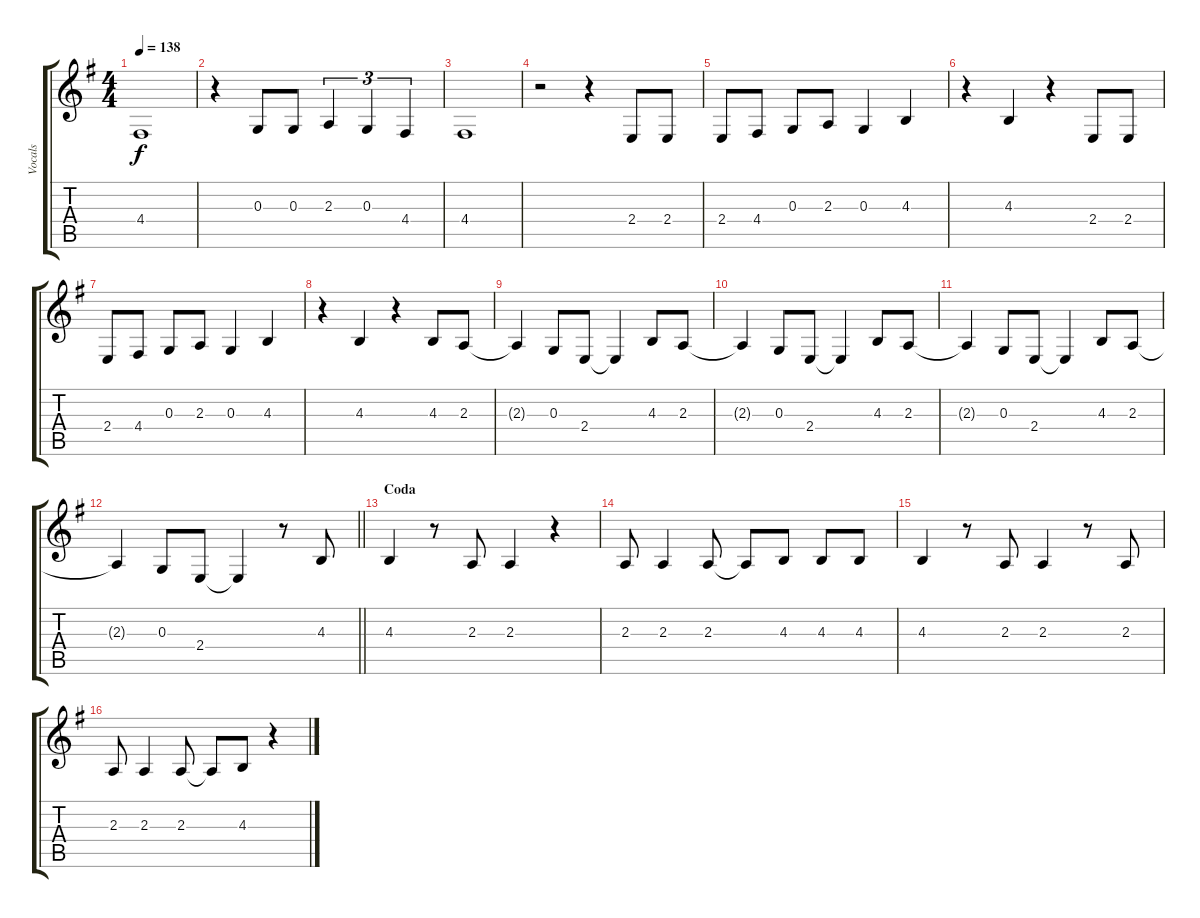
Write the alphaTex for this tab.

\track ("Vocals" "Vocals") {instrument altosax bank 255}
\staff {score tabs}
\tuning (E4 B3 G3 D3 A2 E2) {hide}
\ts (4 4)
\tempo 138
\clef g2
\ks g
4.4.1{dy f} |
r.4 0.3.8 0.3.8 2.3.4{tu (3 2)} 0.3.4{tu (3 2)} 4.4.4{tu (3 2)} |
4.4.1 |
r.2 r.4 2.4.8 2.4.8 |
2.4.8 4.4.8 0.3.8 2.3.8 0.3.4 4.3.4 |
r.4 4.3.4 r.4 2.4.8 2.4.8 |
2.4.8 4.4.8 0.3.8 2.3.8 0.3.4 4.3.4 |
r.4 4.3.4 r.4 4.3.8 2.3.8 |
2.3{t}.4 0.3.8 2.4.8 2.4{t}.4 4.3.8 2.3.8 |
2.3{t}.4 0.3.8 2.4.8 2.4{t}.4 4.3.8 2.3.8 |
2.3{t}.4 0.3.8 2.4.8 2.4{t}.4 4.3.8 2.3.8 |
\barLineRight lightlight
2.3{t}.4 0.3.8 2.4.8 2.4{t}.4 r.8 4.3.8 |
\section ("" "Coda")
4.3.4 r.8 2.3.8 2.3.4 r.4 |
2.3.8 2.3.4 2.3.8 2.3{t}.8 4.3.8 4.3.8 4.3.8 |
4.3.4 r.8 2.3.8 2.3.4 r.8 2.3.8 |
2.3.8 2.3.4 2.3.8 2.3{t}.8 4.3.8 r.4
